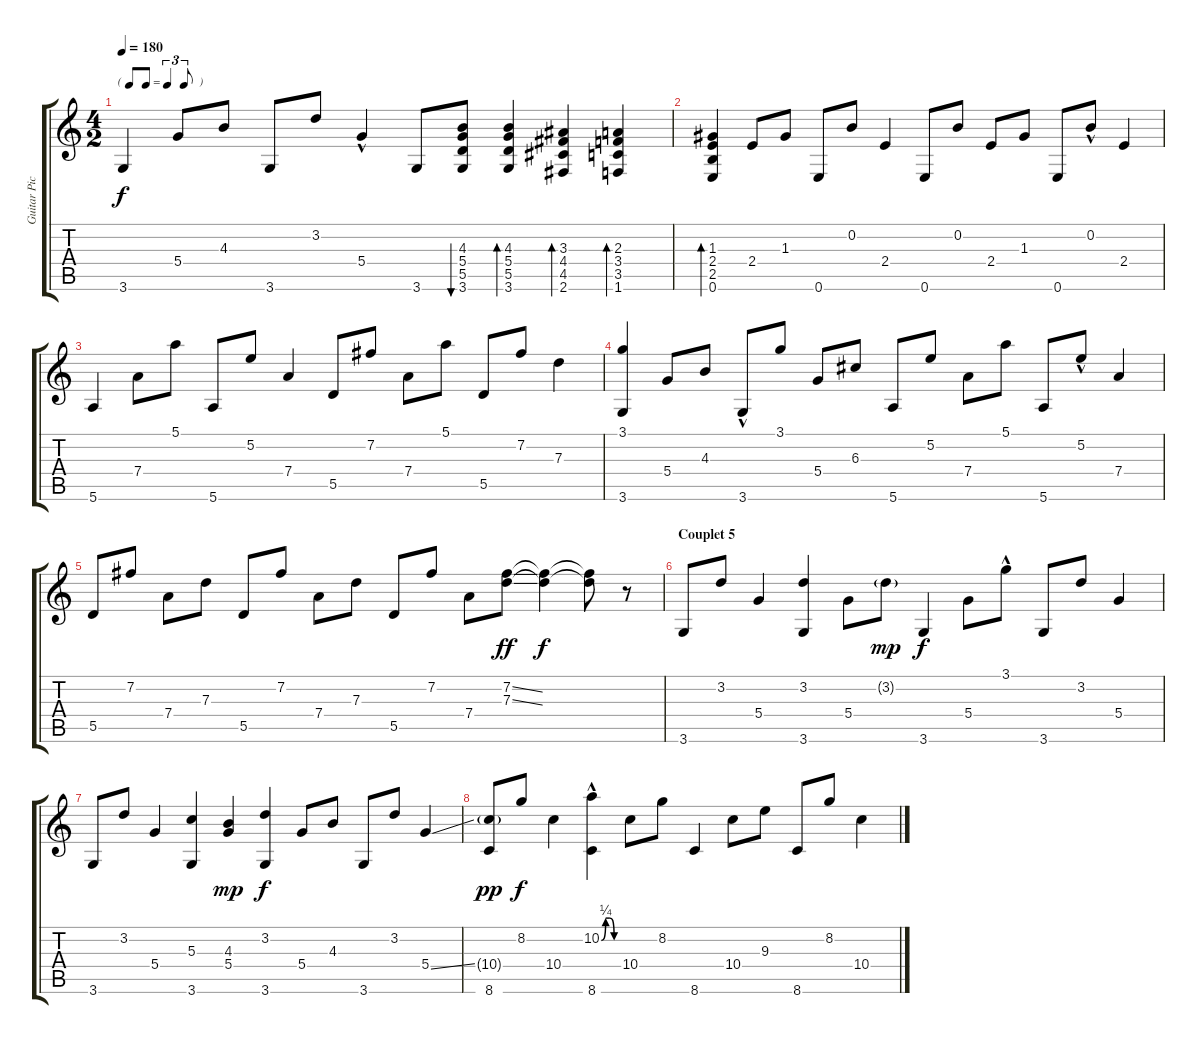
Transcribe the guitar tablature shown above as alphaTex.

\track ("Guitar Picking" "Guitar Pic") {instrument acousticguitarsteel}
\staff {score tabs}
\tuning (E4 B3 G3 D3 A2 E2) {hide}
\ts (4 2)
\tf triplet8th
\tempo 180
\clef g2
\ks c
3.6.4{dy f} 5.4.8 4.3.8 3.6.8 3.2.8 5.4{hac}.4 3.6.8 (4.3 5.4 5.5 3.6).8{bu 60} (4.3 5.4 5.5 3.6).4{bd 60} (3.3 4.4 4.5 2.6).4{bd 60} (2.3 3.4 3.5 1.6).4{bd 60} |
(1.3 2.4 2.5 0.6).4{bd 60} 2.4.8 1.3.8 0.6.8 0.2.8 2.4.4 0.6.8 0.2.8 2.4.8 1.3.8 0.6.8 0.2{hac}.8 2.4.4 |
5.6.4 7.4.8 5.1.8 5.6.8 5.2.8 7.4.4 5.5.8 7.2.8 7.4.8 5.1.8 5.5.8 7.2.8 7.3.4 |
(3.1 3.6).4 5.4.8 4.3.8 3.6{hac}.8 3.1.8 5.4.8 6.3.8 5.6.8 5.2.8 7.4.8 5.1.8 5.6.8 5.2{hac}.8 7.4.4 |
5.5.8 7.2.8 7.4.8 7.3.8 5.5.8 7.2.8 7.4.8 7.3.8 5.5.8 7.2.8 7.4.8 (7.2{ss} 7.3{ss}).8{dy ff} (7.2{t} 7.3{t}).4{dy f} (7.2{t} 7.3{t}).8 r.8 |
\section ("" "Couplet 5")
3.6.8 3.2.8 5.4.4 (3.2 3.6).4 5.4.8 3.2{g}.8{dy mp} 3.6.4{dy f} 5.4.8 3.1{hac}.8 3.6.8 3.2.8 5.4.4 |
3.6.8 3.2.8 5.4.4 (5.3 3.6).4 (4.3 5.4).4{dy mp} (3.2 3.6).4{dy f} 5.4.8 4.3.8 3.6.8 3.2.8 5.4{ss}.4 |
(10.4{g} 8.6).8{dy pp} 8.2.8{dy f} 10.4.4 (10.2{be (custom 0 0 15 1 30 1 45 0 60 0) hac} 8.6).4 10.4.8 8.2.8 8.6.4 10.4.8 9.3.8 8.6.8 8.2.8 10.4{ss}.4
